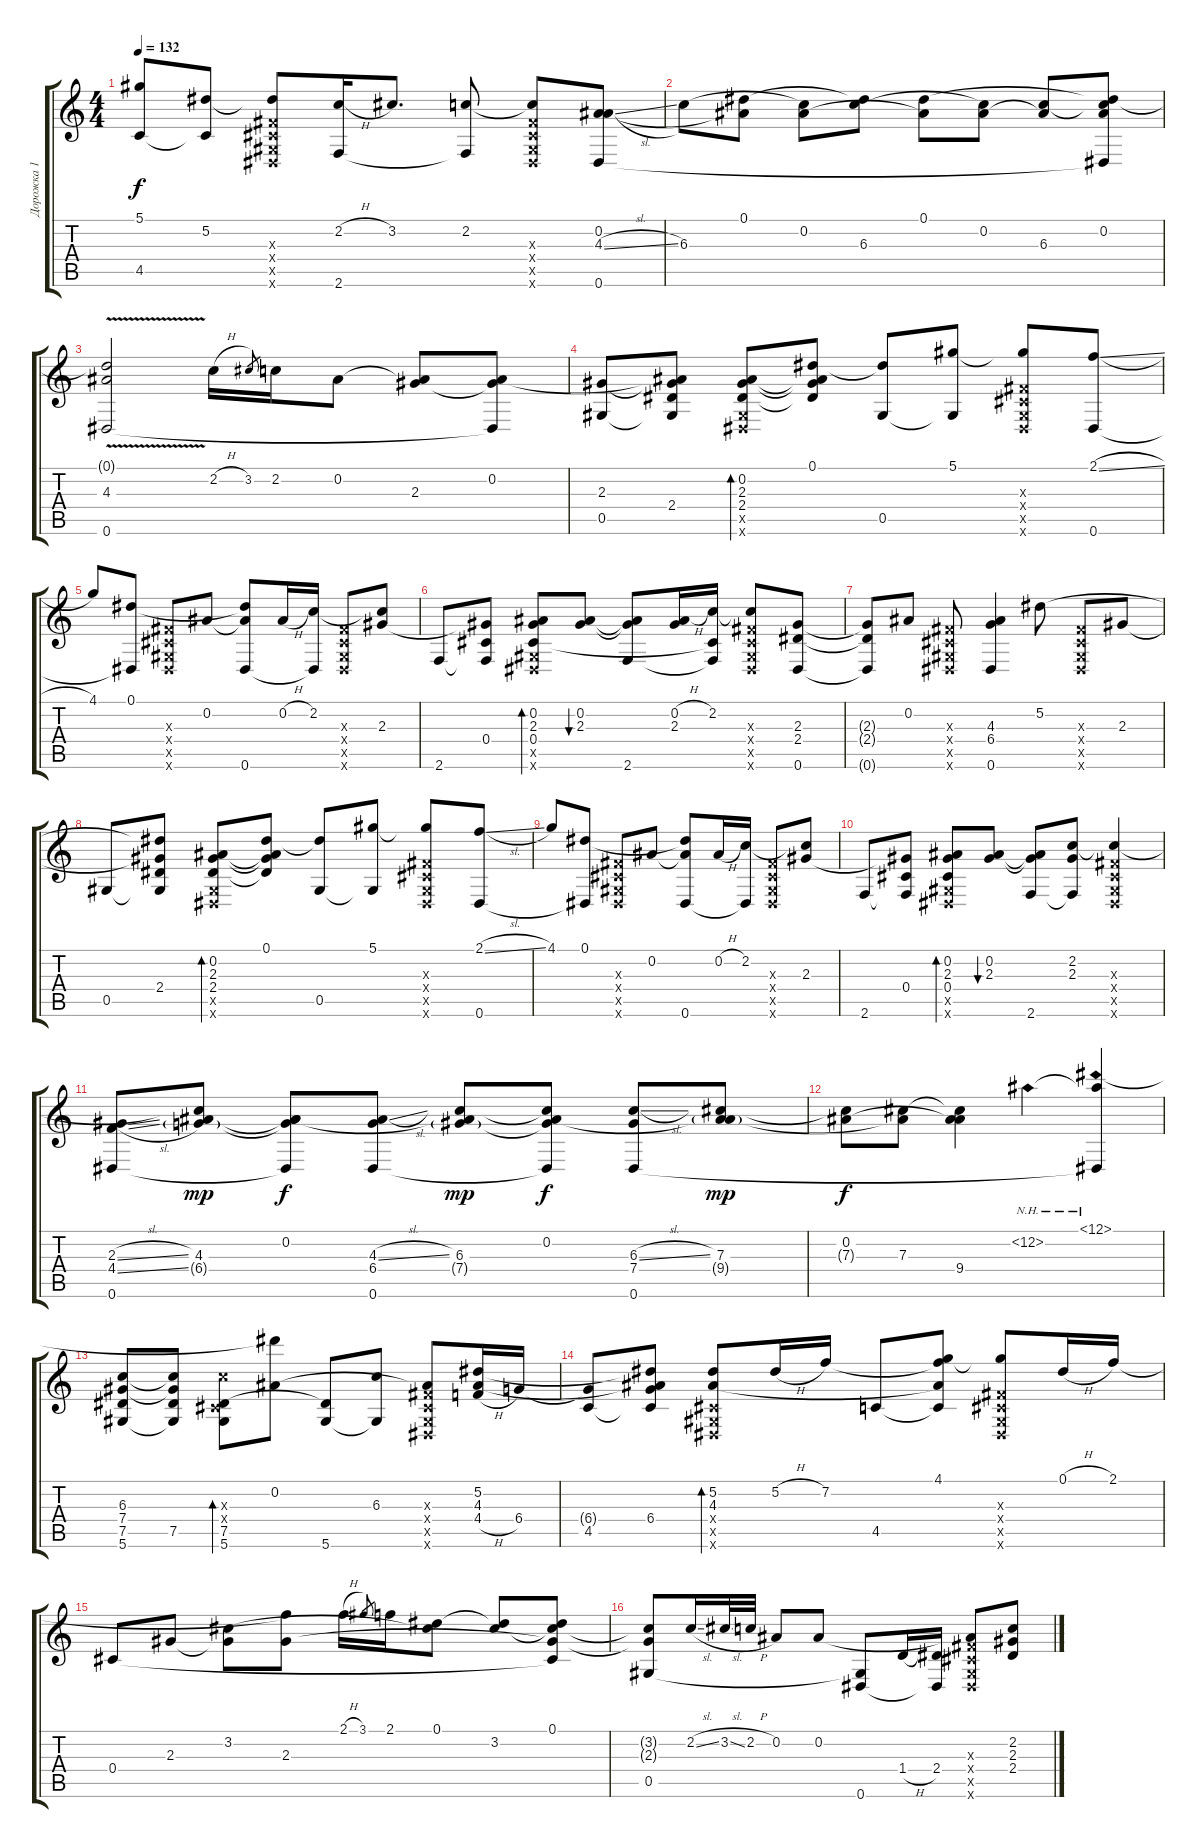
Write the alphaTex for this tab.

\track ("Дорожка 1" "Дорожка 1") {instrument acousticguitarsteel}
\staff {score tabs}
\tuning (Eb4 Bb3 Gb3 Db3 Ab2 Eb2) {hide}
\ts (4 4)
\tempo 132
\clef g2
\ks c
(5.1{t} 4.5).8{dy f} (5.2 4.5{t}).8 (5.2{t} 0.3{x} 0.4{x} 0.5{x} 0.6{x}).8 (2.2{h} 2.6).16 3.2.8{d} (2.2 2.6{t}).8 (2.2{t} 0.3{x} 0.4{x} 0.5{x} 0.6{x}).8 (0.2 4.3{sl} 0.6).8 |
6.3.8 (0.1 0.2{t}).8 (0.2 6.3{t}).8 (0.1{t} 6.3).8 (0.1 0.2{t}).8 (0.2 6.3{t}).8 (0.2{t} 6.3).8 (0.1{t} 0.2 6.3{t} 0.6{t}).8 |
(0.1{t} 4.3{v} 0.6).2 2.2{h}.16 3.2.8{gr} 2.2.16 0.2.8 (0.2{t} 2.3).8 (0.2 2.3{t} 0.6{t}).8 |
(2.3 0.5).8 (0.2{t} 2.3{t} 2.4 0.5{t}).8 (0.2 2.3 2.4 0.5{x} 0.6{x}).8{bd 60} (0.1 0.2{t} 2.3{t} 2.4{t}).8 (0.1{t} 0.5).8 (5.1 0.5{t}).8 (5.1{t} 0.3{x} 0.4{x} 0.5{x} 0.6{x}).8 (2.1{sl} 0.6).8 |
4.1.8 (0.1 0.6{t}).8 (0.3{x} 0.4{x} 0.5{x} 0.6{x}).8 0.2.8 (0.1{t} 0.2{t} 0.6).8 0.2{h}.16 (2.2 0.6{t}).16 (0.3{x} 0.4{x} 0.5{x} 0.6{x}).8 (2.2{t} 2.3).8 |
2.6.8 (2.3{t} 0.4 2.6{t}).8 (0.2 2.3 0.4 0.5{x} 0.6{x}).8{bd 30} (0.2 2.3).8{bu 30} (0.2{t} 2.3{t} 2.6).8 (0.2{h} 2.3).16 (2.2 0.4{t} 2.6{t}).16 (2.2{t} 0.3{x} 0.4{x} 0.5{x} 0.6{x}).8 (2.3 2.4 0.6).8 |
(2.3{t} 2.4{t} 0.6{t}).8 0.2.8 (0.3{x} 0.4{x} 0.5{x} 0.6{x}).8 (4.3 6.4 0.6).4 5.2.8 (0.3{x} 0.4{x} 0.5{x} 0.6{x}).8 2.3.8 |
0.5.8 (5.2{t} 2.3{t} 2.4 0.5{t}).8 (0.2 2.3 2.4 0.5{x} 0.6{x}).8{bd 60} (0.1 0.2{t} 2.3{t} 2.4{t}).8 (0.1{t} 0.5).8 (5.1 0.5{t}).8 (5.1{t} 0.3{x} 0.4{x} 0.5{x} 0.6{x}).8 (2.1{sl} 0.6).8 |
4.1.8 (0.1 0.6{t}).8 (0.3{x} 0.4{x} 0.5{x} 0.6{x}).8 0.2.8 (0.1{t} 0.2{t} 0.6).8 0.2{h}.16 (2.2 0.6{t}).16 (0.3{x} 0.4{x} 0.5{x} 0.6{x}).8 (2.2{t} 2.3).8 |
2.6.8 (2.3{t} 0.4 2.6{t}).8 (0.2 2.3 0.4 0.5{x} 0.6{x}).8{bd 30} (0.2 2.3).8{bu 30} (0.2{t} 2.3{t} 2.6).8 (2.2 2.3 2.6{t}).8 (2.2{t} 0.3{x} 0.4{x} 0.5{x} 0.6{x}).4 |
(2.3{sl} 4.4{sl} 0.6).8 (2.2{t} 4.3 6.4{g}).8{dy mp} (0.2 4.3{t} 6.4{t} 0.6{t}).8{dy f} (4.3{sl} 6.4 0.6).8 (0.2{t} 6.3 7.4{g}).8{dy mp} (0.2 6.3{t} 7.4{t} 0.6{t}).8{dy f} (6.3{sl} 7.4 0.6).8 (0.2{t} 7.3 9.4{g}).8{dy mp} |
(0.2 7.3{t}).8{dy f} (7.3 9.4{t}).8 (0.2{t} 7.3{t} 9.4).4 12.2{nh}.4 (12.1{nh} 12.2{t} 0.6{t}).4 |
(6.3 7.4 7.5 5.6).8 (6.3{t} 7.4{t} 7.5 5.6{t}).8 (6.3{x} 0.4{x} 7.5 5.6).8{bd 60} (12.1{t} 0.2).8 (7.5{t} 5.6).8 (6.3 5.6{t}).8 (0.2{t} 0.3{x} 0.4{x} 0.5{x} 0.6{x}).8 (5.2 4.3 4.4{h}).16 6.4.16 |
(6.4{t} 4.5).8 (5.2{t} 4.3{t} 6.4 4.5{t}).8 (5.2 4.3 0.4{x} 0.5{x} 0.6{x}).8{bd 60} 5.2{h}.16 7.2.16 4.5.8 (4.1 7.2{t} 4.3{t} 4.5{t}).8 (4.1{t} 0.3{x} 0.4{x} 0.5{x} 0.6{x}).8 0.1{h}.16 2.1.16 |
0.4.8 2.3.8 (3.2 2.3{t}).8 (2.1{t} 2.3).8 2.1{h}.16 3.1.8{gr} 2.1.16 (0.1 3.2{t}).8 (0.1{t} 3.2).8 (0.1 3.2{t} 2.3{t} 0.4{t}).8 |
(3.2{t} 2.3{t} 0.5).8 2.2{sl}.16 3.2{sl}.32 2.2{h}.32 0.2.8 0.2.8 (0.5{t} 0.6).8 1.4{h}.16 (2.4 0.6{t}).16 (0.2{t} 0.3{x} 0.4{x} 0.5{x} 0.6{x}).8 (2.2 2.3 2.4).8
